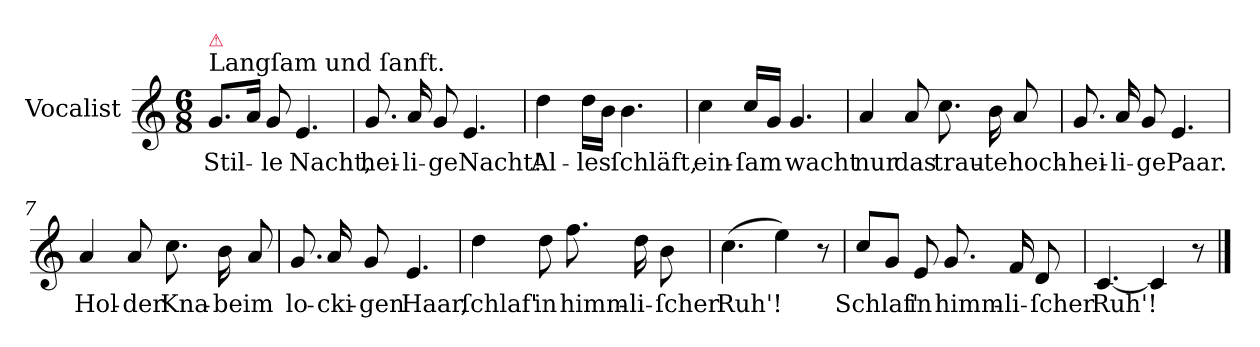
**kern	**text
*part1	*part1
*staff1	*staff1
*I"Vocalist	*
*k[]	*
*C:	*
*M6/8	*
=1	=1
!LO:TX:a:t=Langſam und ſanft.	!
!LO:TX:a:color=crimson:t=⚠	!
8.gL	Stil-
16aJk	.
8g	-le
4.e	Nacht,
=2	=2
8.g	hei-
16a	-li-
8g	-ge
4.e	Nacht!
=3	=3
4dd	Al-
16ddLL	-les
16bJJ	.
4.b	ſchläft,
=4	=4
4cc	ein-
16ccLL	-ſam
16gJJ	.
4.g	wacht
=5	=5
4a	nur
8a	das
8.cc	trau-
16b	-te
8a	hoch-
=6	=6
8.g	-hei-
16a	-li-
8g	-ge
4.e	Paar.
=7	=7
4a	Hol-
8a	-der
8.cc	Kna-
16b	-be
8a	im
=8	=8
8.g	lo-
16a	-cki-
8g	-gen
4.e	Haar,
=9	=9
4dd	ſchlaf'
8dd	in
8.ff	himm-
16dd	-li-
8b	-ſcher
=10	=10
(4.cc	Ruh'!
4ee)	.
8r	.
=11	=11
8ccL	Schlaf'
8gJ	.
8e	in
8.g	himm-
16f	-li-
8d	-ſcher
=12	=12
[4.c	Ruh'!
4c]	.
8r	.
==	==
*-	*-
